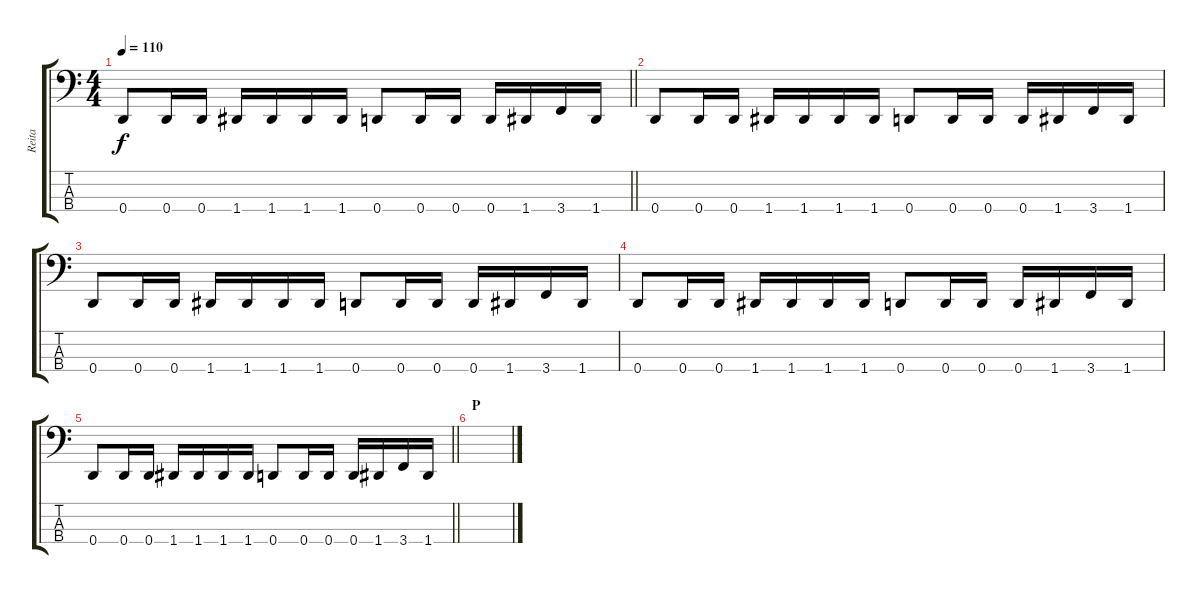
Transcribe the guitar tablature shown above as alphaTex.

\track ("Reita" "Reita") {instrument electricbasspick}
\staff {score tabs}
\tuning (F2 C2 G1 D1) {hide}
\ts (4 4)
\tempo 110
\clef f4
\barLineRight lightlight
\ks c
0.4.8{dy f} 0.4.16 0.4.16 1.4.16 1.4.16 1.4.16 1.4.16 0.4.8 0.4.16 0.4.16 0.4.16 1.4.16 3.4.16 1.4.16 |
0.4.8 0.4.16 0.4.16 1.4.16 1.4.16 1.4.16 1.4.16 0.4.8 0.4.16 0.4.16 0.4.16 1.4.16 3.4.16 1.4.16 |
0.4.8 0.4.16 0.4.16 1.4.16 1.4.16 1.4.16 1.4.16 0.4.8 0.4.16 0.4.16 0.4.16 1.4.16 3.4.16 1.4.16 |
0.4.8 0.4.16 0.4.16 1.4.16 1.4.16 1.4.16 1.4.16 0.4.8 0.4.16 0.4.16 0.4.16 1.4.16 3.4.16 1.4.16 |
\barLineRight lightlight
0.4.8 0.4.16 0.4.16 1.4.16 1.4.16 1.4.16 1.4.16 0.4.8 0.4.16 0.4.16 0.4.16 1.4.16 3.4.16 1.4.16 |
\section ("" "P")
